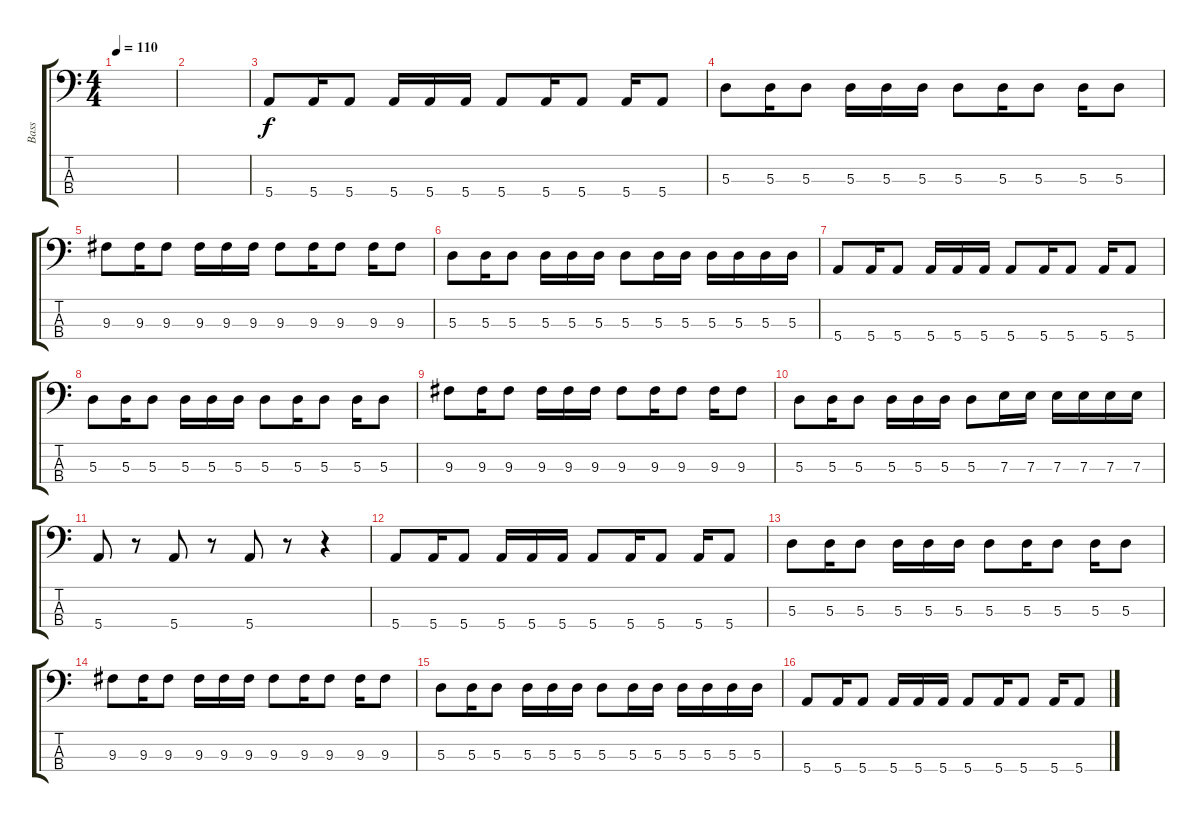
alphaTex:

\track ("Bass" "Bass") {instrument electricbassfinger}
\staff {score tabs}
\tuning (G2 D2 A1 E1) {hide}
\ts (4 4)
\tempo 110
\clef f4
\ks c
|
|
5.4.8 5.4.16 5.4.8 5.4.16 5.4.16 5.4.16 5.4.8 5.4.16 5.4.8 5.4.16 5.4.8 |
5.3.8 5.3.16 5.3.8 5.3.16 5.3.16 5.3.16 5.3.8 5.3.16 5.3.8 5.3.16 5.3.8 |
9.3.8 9.3.16 9.3.8 9.3.16 9.3.16 9.3.16 9.3.8 9.3.16 9.3.8 9.3.16 9.3.8 |
5.3.8 5.3.16 5.3.8 5.3.16 5.3.16 5.3.16 5.3.8 5.3.16 5.3.16 5.3.16 5.3.16 5.3.16 5.3.16 |
5.4.8 5.4.16 5.4.8 5.4.16 5.4.16 5.4.16 5.4.8 5.4.16 5.4.8 5.4.16 5.4.8 |
5.3.8 5.3.16 5.3.8 5.3.16 5.3.16 5.3.16 5.3.8 5.3.16 5.3.8 5.3.16 5.3.8 |
9.3.8 9.3.16 9.3.8 9.3.16 9.3.16 9.3.16 9.3.8 9.3.16 9.3.8 9.3.16 9.3.8 |
5.3.8 5.3.16 5.3.8 5.3.16 5.3.16 5.3.16 5.3.8 7.3.16 7.3.16 7.3.16 7.3.16 7.3.16 7.3.16 |
5.4.8 r.8 5.4.8 r.8 5.4.8 r.8 r.4 |
5.4.8 5.4.16 5.4.8 5.4.16 5.4.16 5.4.16 5.4.8 5.4.16 5.4.8 5.4.16 5.4.8 |
5.3.8 5.3.16 5.3.8 5.3.16 5.3.16 5.3.16 5.3.8 5.3.16 5.3.8 5.3.16 5.3.8 |
9.3.8 9.3.16 9.3.8 9.3.16 9.3.16 9.3.16 9.3.8 9.3.16 9.3.8 9.3.16 9.3.8 |
5.3.8 5.3.16 5.3.8 5.3.16 5.3.16 5.3.16 5.3.8 5.3.16 5.3.16 5.3.16 5.3.16 5.3.16 5.3.16 |
5.4.8 5.4.16 5.4.8 5.4.16 5.4.16 5.4.16 5.4.8 5.4.16 5.4.8 5.4.16 5.4.8
